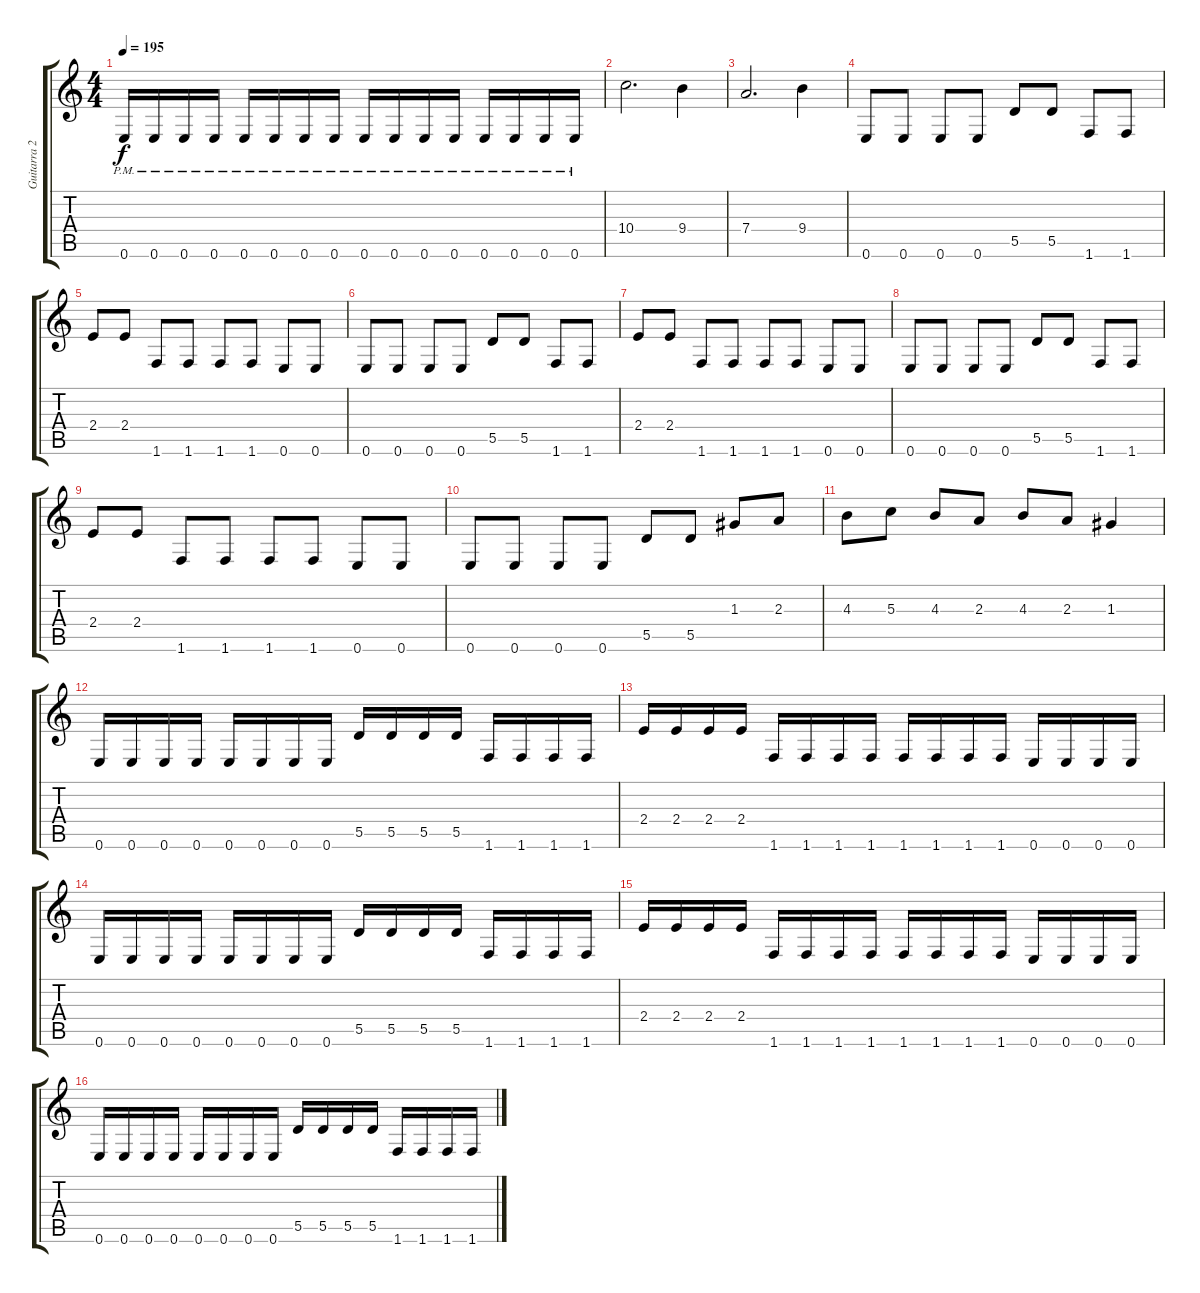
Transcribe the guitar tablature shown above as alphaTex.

\track ("Guitarra 2" "Guitarra 2") {instrument distortionguitar}
\staff {score tabs}
\tuning (E4 B3 G3 D3 A2 E2) {hide}
\ts (4 4)
\tempo 195
\clef g2
\ks c
0.6{pm}.16{dy f} 0.6{pm}.16 0.6{pm}.16 0.6{pm}.16 0.6{pm}.16 0.6{pm}.16 0.6{pm}.16 0.6{pm}.16 0.6{pm}.16 0.6{pm}.16 0.6{pm}.16 0.6{pm}.16 0.6{pm}.16 0.6{pm}.16 0.6{pm}.16 0.6{pm}.16 |
10.4.2{d} 9.4.4 |
7.4.2{d} 9.4.4 |
0.6.8 0.6.8 0.6.8 0.6.8 5.5.8 5.5.8 1.6.8 1.6.8 |
2.4.8 2.4.8 1.6.8 1.6.8 1.6.8 1.6.8 0.6.8 0.6.8 |
0.6.8 0.6.8 0.6.8 0.6.8 5.5.8 5.5.8 1.6.8 1.6.8 |
2.4.8 2.4.8 1.6.8 1.6.8 1.6.8 1.6.8 0.6.8 0.6.8 |
0.6.8 0.6.8 0.6.8 0.6.8 5.5.8 5.5.8 1.6.8 1.6.8 |
2.4.8 2.4.8 1.6.8 1.6.8 1.6.8 1.6.8 0.6.8 0.6.8 |
0.6.8 0.6.8 0.6.8 0.6.8 5.5.8 5.5.8 1.3.8 2.3.8 |
4.3.8 5.3.8 4.3.8 2.3.8 4.3.8 2.3.8 1.3.4 |
0.6.16 0.6.16 0.6.16 0.6.16 0.6.16 0.6.16 0.6.16 0.6.16 5.5.16 5.5.16 5.5.16 5.5.16 1.6.16 1.6.16 1.6.16 1.6.16 |
2.4.16 2.4.16 2.4.16 2.4.16 1.6.16 1.6.16 1.6.16 1.6.16 1.6.16 1.6.16 1.6.16 1.6.16 0.6.16 0.6.16 0.6.16 0.6.16 |
0.6.16 0.6.16 0.6.16 0.6.16 0.6.16 0.6.16 0.6.16 0.6.16 5.5.16 5.5.16 5.5.16 5.5.16 1.6.16 1.6.16 1.6.16 1.6.16 |
2.4.16 2.4.16 2.4.16 2.4.16 1.6.16 1.6.16 1.6.16 1.6.16 1.6.16 1.6.16 1.6.16 1.6.16 0.6.16 0.6.16 0.6.16 0.6.16 |
0.6.16 0.6.16 0.6.16 0.6.16 0.6.16 0.6.16 0.6.16 0.6.16 5.5.16 5.5.16 5.5.16 5.5.16 1.6.16 1.6.16 1.6.16 1.6.16
